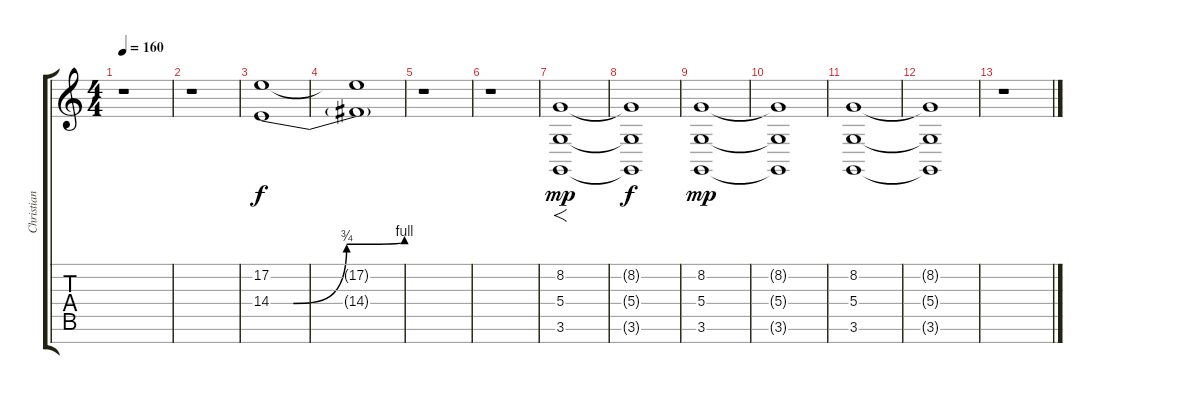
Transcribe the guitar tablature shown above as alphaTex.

\track ("Christian Kretschmar" "Christian ") {instrument pad2warm}
\staff {score tabs}
\tuning (E4 B3 G3 D3 A2 E2 B1) {hide}
\ts (4 4)
\tempo 160
\clef g2
\ks c
r.1{dy f} |
r.1 |
(17.2 14.4{be (custom 0 0 10 0 34 3 60 4)}).1{instrument fx6goblins} |
(17.2{t} 14.4{t}).1 |
r.1 |
r.1 |
(8.2 5.4 3.6).1{f dy mp instrument seashore} |
(8.2{t} 5.4{t} 3.6{t}).1{dy f} |
(8.2 5.4 3.6).1{dy mp} |
(8.2{t} 5.4{t} 3.6{t}).1 |
(8.2 5.4 3.6).1 |
(8.2{t} 5.4{t} 3.6{t}).1 |
r.1
